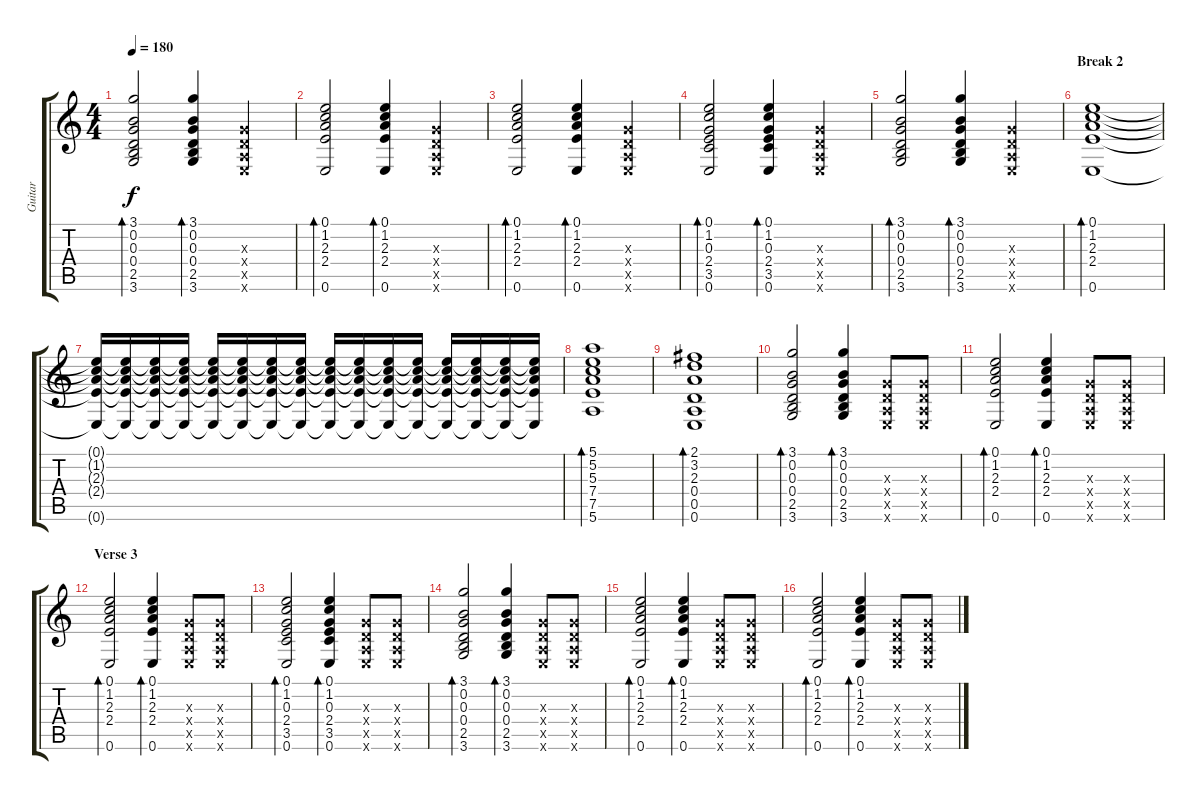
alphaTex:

\track ("Guitar" "Guitar") {instrument acousticguitarsteel}
\staff {score tabs}
\tuning (E4 B3 G3 D3 A2 E2) {hide}
\ts (4 4)
\tempo 180
\clef g2
\ks c
(3.1 0.2 0.3 0.4 2.5 3.6).2{bd 120 dy f} (3.1 0.2 0.3 0.4 2.5 3.6).4{bd 120} (0.3{x} 0.4{x} 0.5{x} 0.6{x}).4 |
(0.1 1.2 2.3 2.4 0.6).2{bd 120} (0.1 1.2 2.3 2.4 0.6).4{bd 120} (0.3{x} 0.4{x} 0.5{x} 0.6{x}).4 |
(0.1 1.2 2.3 2.4 0.6).2{bd 120} (0.1 1.2 2.3 2.4 0.6).4{bd 120} (0.3{x} 0.4{x} 0.5{x} 0.6{x}).4 |
(0.1 1.2 0.3 2.4 3.5 0.6).2{bd 120} (0.1 1.2 0.3 2.4 3.5 0.6).4{bd 120} (0.3{x} 0.4{x} 0.5{x} 0.6{x}).4 |
(3.1 0.2 0.3 0.4 2.5 3.6).2{bd 120} (3.1 0.2 0.3 0.4 2.5 3.6).4{bd 120} (0.3{x} 0.4{x} 0.5{x} 0.6{x}).4 |
\section ("" "Break 2")
(0.1 1.2 2.3 2.4 0.6).1{bd 240} |
(0.1{t} 1.2{t} 2.3{t} 2.4{t} 0.6{t}).16{volume 16} (0.1{t} 1.2{t} 2.3{t} 2.4{t} 0.6{t}).16{volume 15} (0.1{t} 1.2{t} 2.3{t} 2.4{t} 0.6{t}).16{volume 14} (0.1{t} 1.2{t} 2.3{t} 2.4{t} 0.6{t}).16{volume 13} (0.1{t} 1.2{t} 2.3{t} 2.4{t} 0.6{t}).16{volume 12} (0.1{t} 1.2{t} 2.3{t} 2.4{t} 0.6{t}).16{volume 11} (0.1{t} 1.2{t} 2.3{t} 2.4{t} 0.6{t}).16{volume 10} (0.1{t} 1.2{t} 2.3{t} 2.4{t} 0.6{t}).16{volume 9} (0.1{t} 1.2{t} 2.3{t} 2.4{t} 0.6{t}).16{volume 8} (0.1{t} 1.2{t} 2.3{t} 2.4{t} 0.6{t}).16{volume 7} (0.1{t} 1.2{t} 2.3{t} 2.4{t} 0.6{t}).16{volume 6} (0.1{t} 1.2{t} 2.3{t} 2.4{t} 0.6{t}).16{volume 5} (0.1{t} 1.2{t} 2.3{t} 2.4{t} 0.6{t}).16{volume 4} (0.1{t} 1.2{t} 2.3{t} 2.4{t} 0.6{t}).16{volume 3} (0.1{t} 1.2{t} 2.3{t} 2.4{t} 0.6{t}).16{volume 2} (0.1{t} 1.2{t} 2.3{t} 2.4{t} 0.6{t}).16{volume 1} |
(5.1 5.2 5.3 7.4 7.5 5.6).1{bd 240 volume 12} |
(2.1 3.2 2.3 0.4 0.5 0.6).1{bd 240} |
(3.1 0.2 0.3 0.4 2.5 3.6).2{bd 120} (3.1 0.2 0.3 0.4 2.5 3.6).4{bd 120} (0.3{x} 0.4{x} 0.5{x} 0.6{x}).8 (0.3{x} 0.4{x} 0.5{x} 0.6{x}).8 |
(0.1 1.2 2.3 2.4 0.6).2{bd 120} (0.1 1.2 2.3 2.4 0.6).4{bd 120} (0.3{x} 0.4{x} 0.5{x} 0.6{x}).8 (0.3{x} 0.4{x} 0.5{x} 0.6{x}).8 |
\section ("" "Verse 3")
(0.1 1.2 2.3 2.4 0.6).2{bd 120} (0.1 1.2 2.3 2.4 0.6).4{bd 120} (0.3{x} 0.4{x} 0.5{x} 0.6{x}).8 (0.3{x} 0.4{x} 0.5{x} 0.6{x}).8 |
(0.1 1.2 0.3 2.4 3.5 0.6).2{bd 120} (0.1 1.2 0.3 2.4 3.5 0.6).4{bd 120} (0.3{x} 0.4{x} 0.5{x} 0.6{x}).8 (0.3{x} 0.4{x} 0.5{x} 0.6{x}).8 |
(3.1 0.2 0.3 0.4 2.5 3.6).2{bd 120} (3.1 0.2 0.3 0.4 2.5 3.6).4{bd 120} (0.3{x} 0.4{x} 0.5{x} 0.6{x}).8 (0.3{x} 0.4{x} 0.5{x} 0.6{x}).8 |
(0.1 1.2 2.3 2.4 0.6).2{bd 120} (0.1 1.2 2.3 2.4 0.6).4{bd 120} (0.3{x} 0.4{x} 0.5{x} 0.6{x}).8 (0.3{x} 0.4{x} 0.5{x} 0.6{x}).8 |
(0.1 1.2 2.3 2.4 0.6).2{bd 120} (0.1 1.2 2.3 2.4 0.6).4{bd 120} (0.3{x} 0.4{x} 0.5{x} 0.6{x}).8 (0.3{x} 0.4{x} 0.5{x} 0.6{x}).8
